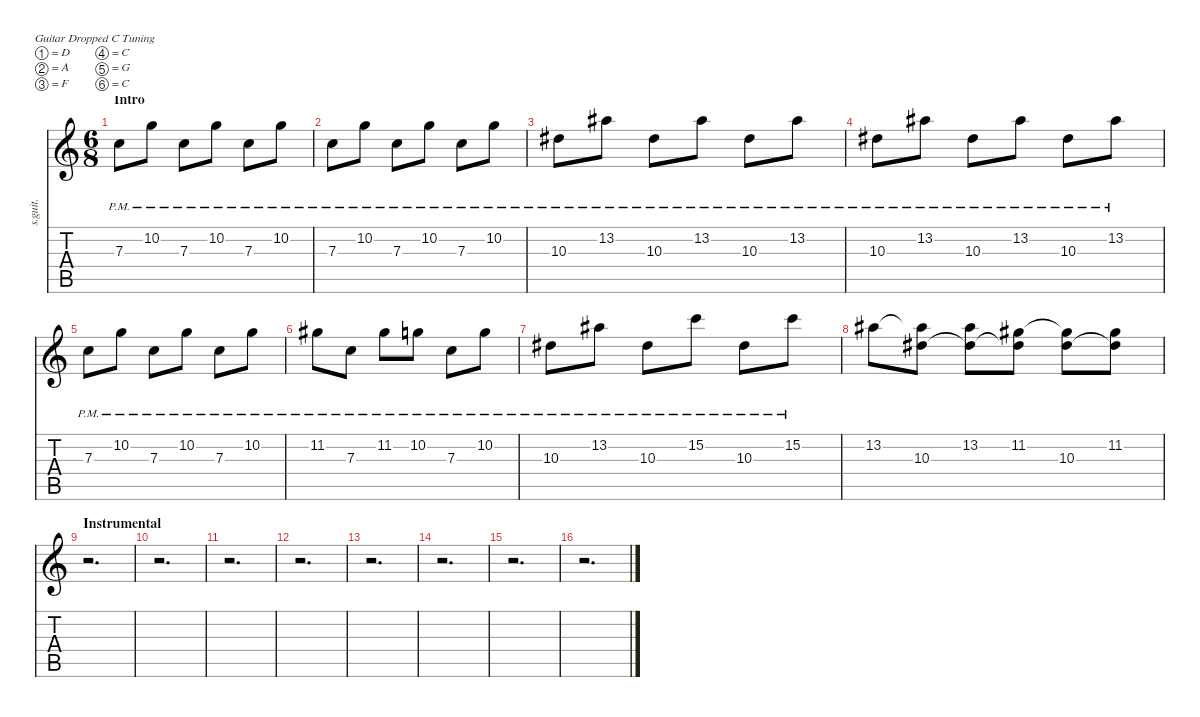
\defaultSystemsLayout 4
\hideDynamics
\bracketExtendMode nobrackets
\track ("Daron Malakian" "s.guit.") {instrument electricguitarclean}
\staff {score tabs}
\tuning (D4 A3 F3 C3 G2 C2)
\ts (6 8)
\beaming (8 2 2 2 2)
\section ("" "Intro")
\tempo (116 hide)
\clef g2
\ks c
7.3{pm}.8{lyrics (0 "") lyrics (1 "") lyrics (2 "") lyrics (3 "") lyrics (4 "") dy f instrument electricguitarclean} 10.2{pm}.8{lyrics (0 "") lyrics (1 "") lyrics (2 "") lyrics (3 "") lyrics (4 "")} 7.3{pm}.8{lyrics (0 "") lyrics (1 "") lyrics (2 "") lyrics (3 "") lyrics (4 "")} 10.2{pm}.8{lyrics (0 "") lyrics (1 "") lyrics (2 "") lyrics (3 "") lyrics (4 "")} 7.3{pm}.8{lyrics (0 "") lyrics (1 "") lyrics (2 "") lyrics (3 "") lyrics (4 "")} 10.2{pm}.8{lyrics (0 "") lyrics (1 "") lyrics (2 "") lyrics (3 "") lyrics (4 "")} |
7.3{pm}.8{lyrics (0 "") lyrics (1 "") lyrics (2 "") lyrics (3 "") lyrics (4 "")} 10.2{pm}.8{lyrics (0 "") lyrics (1 "") lyrics (2 "") lyrics (3 "") lyrics (4 "")} 7.3{pm}.8{lyrics (0 "") lyrics (1 "") lyrics (2 "") lyrics (3 "") lyrics (4 "")} 10.2{pm}.8{lyrics (0 "") lyrics (1 "") lyrics (2 "") lyrics (3 "") lyrics (4 "")} 7.3{pm}.8{lyrics (0 "") lyrics (1 "") lyrics (2 "") lyrics (3 "") lyrics (4 "")} 10.2{pm}.8{lyrics (0 "") lyrics (1 "") lyrics (2 "") lyrics (3 "") lyrics (4 "")} |
10.3{pm acc #}.8{lyrics (0 "") lyrics (1 "") lyrics (2 "") lyrics (3 "") lyrics (4 "")} 13.2{pm acc #}.8{lyrics (0 "") lyrics (1 "") lyrics (2 "") lyrics (3 "") lyrics (4 "")} 10.3{pm acc #}.8{lyrics (0 "") lyrics (1 "") lyrics (2 "") lyrics (3 "") lyrics (4 "")} 13.2{pm acc #}.8{lyrics (0 "") lyrics (1 "") lyrics (2 "") lyrics (3 "") lyrics (4 "")} 10.3{pm acc #}.8{lyrics (0 "") lyrics (1 "") lyrics (2 "") lyrics (3 "") lyrics (4 "")} 13.2{pm acc #}.8{lyrics (0 "") lyrics (1 "") lyrics (2 "") lyrics (3 "") lyrics (4 "")} |
10.3{pm acc #}.8{lyrics (0 "") lyrics (1 "") lyrics (2 "") lyrics (3 "") lyrics (4 "")} 13.2{pm acc #}.8{lyrics (0 "") lyrics (1 "") lyrics (2 "") lyrics (3 "") lyrics (4 "")} 10.3{pm acc #}.8{lyrics (0 "") lyrics (1 "") lyrics (2 "") lyrics (3 "") lyrics (4 "")} 13.2{pm acc #}.8{lyrics (0 "") lyrics (1 "") lyrics (2 "") lyrics (3 "") lyrics (4 "")} 10.3{pm acc #}.8{lyrics (0 "") lyrics (1 "") lyrics (2 "") lyrics (3 "") lyrics (4 "")} 13.2{pm acc #}.8{lyrics (0 "") lyrics (1 "") lyrics (2 "") lyrics (3 "") lyrics (4 "")} |
7.3{pm}.8{lyrics (0 "") lyrics (1 "") lyrics (2 "") lyrics (3 "") lyrics (4 "")} 10.2{pm}.8{lyrics (0 "") lyrics (1 "") lyrics (2 "") lyrics (3 "") lyrics (4 "")} 7.3{pm}.8{lyrics (0 "") lyrics (1 "") lyrics (2 "") lyrics (3 "") lyrics (4 "")} 10.2{pm}.8{lyrics (0 "") lyrics (1 "") lyrics (2 "") lyrics (3 "") lyrics (4 "")} 7.3{pm}.8{lyrics (0 "") lyrics (1 "") lyrics (2 "") lyrics (3 "") lyrics (4 "")} 10.2{pm}.8{lyrics (0 "") lyrics (1 "") lyrics (2 "") lyrics (3 "") lyrics (4 "")} |
11.2{pm acc #}.8{lyrics (0 "") lyrics (1 "") lyrics (2 "") lyrics (3 "") lyrics (4 "")} 7.3{pm}.8{lyrics (0 "") lyrics (1 "") lyrics (2 "") lyrics (3 "") lyrics (4 "")} 11.2{pm acc #}.8{lyrics (0 "") lyrics (1 "") lyrics (2 "") lyrics (3 "") lyrics (4 "")} 10.2{pm}.8{lyrics (0 "") lyrics (1 "") lyrics (2 "") lyrics (3 "") lyrics (4 "")} 7.3{pm}.8{lyrics (0 "") lyrics (1 "") lyrics (2 "") lyrics (3 "") lyrics (4 "")} 10.2{pm}.8{lyrics (0 "") lyrics (1 "") lyrics (2 "") lyrics (3 "") lyrics (4 "")} |
10.3{pm acc #}.8{lyrics (0 "") lyrics (1 "") lyrics (2 "") lyrics (3 "") lyrics (4 "")} 13.2{pm acc #}.8{lyrics (0 "") lyrics (1 "") lyrics (2 "") lyrics (3 "") lyrics (4 "")} 10.3{pm acc #}.8{lyrics (0 "") lyrics (1 "") lyrics (2 "") lyrics (3 "") lyrics (4 "")} 15.2{pm}.8{lyrics (0 "") lyrics (1 "") lyrics (2 "") lyrics (3 "") lyrics (4 "")} 10.3{pm acc #}.8{lyrics (0 "") lyrics (1 "") lyrics (2 "") lyrics (3 "") lyrics (4 "")} 15.2{pm}.8{lyrics (0 "") lyrics (1 "") lyrics (2 "") lyrics (3 "") lyrics (4 "")} |
13.2{acc #}.8{lyrics (0 "") lyrics (1 "") lyrics (2 "") lyrics (3 "") lyrics (4 "")} (13.2{t acc #} 10.3{acc #}).8{lyrics (0 "") lyrics (1 "") lyrics (2 "") lyrics (3 "") lyrics (4 "")} (13.2{acc #} 10.3{t acc #}).8{lyrics (0 "") lyrics (1 "") lyrics (2 "") lyrics (3 "") lyrics (4 "")} (11.2{acc #} 10.3{t acc #}).8{lyrics (0 "") lyrics (1 "") lyrics (2 "") lyrics (3 "") lyrics (4 "")} (11.2{t acc #} 10.3{acc #}).8{lyrics (0 "") lyrics (1 "") lyrics (2 "") lyrics (3 "") lyrics (4 "")} (11.2{acc #} 10.3{t acc #}).8{lyrics (0 "") lyrics (1 "") lyrics (2 "") lyrics (3 "") lyrics (4 "")} |
\section ("" "Instrumental")
\tempo (121 hide)
r.2{d} |
r.2{d} |
r.2{d} |
r.2{d} |
r.2{d} |
r.2{d} |
r.2{d} |
r.2{d}
